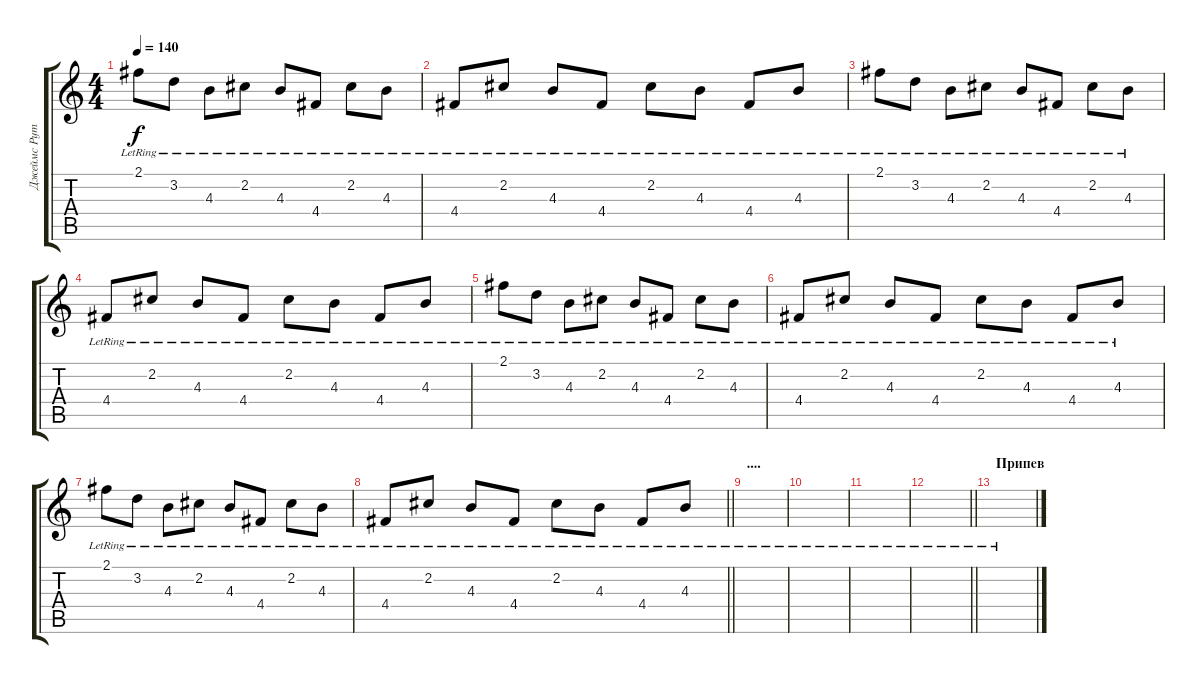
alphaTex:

\track ("Джеймс Рут (акустика)" "Джеймс Рут") {instrument acousticguitarsteel}
\staff {score tabs}
\tuning (E4 B3 G3 D3 A2 E2) {hide}
\ts (4 4)
\tempo 140
\clef g2
\ks c
2.1{lr}.8{dy f} 3.2{lr}.8 4.3{lr}.8 2.2{lr}.8 4.3{lr}.8 4.4{lr}.8 2.2{lr}.8 4.3{lr}.8 |
4.4{lr}.8 2.2{lr}.8 4.3{lr}.8 4.4{lr}.8 2.2{lr}.8 4.3{lr}.8 4.4{lr}.8 4.3{lr}.8 |
2.1{lr}.8 3.2{lr}.8 4.3{lr}.8 2.2{lr}.8 4.3{lr}.8 4.4{lr}.8 2.2{lr}.8 4.3{lr}.8 |
4.4{lr}.8 2.2{lr}.8 4.3{lr}.8 4.4{lr}.8 2.2{lr}.8 4.3{lr}.8 4.4{lr}.8 4.3{lr}.8 |
2.1{lr}.8 3.2{lr}.8 4.3{lr}.8 2.2{lr}.8 4.3{lr}.8 4.4{lr}.8 2.2{lr}.8 4.3{lr}.8 |
4.4{lr}.8 2.2{lr}.8 4.3{lr}.8 4.4{lr}.8 2.2{lr}.8 4.3{lr}.8 4.4{lr}.8 4.3{lr}.8 |
2.1{lr}.8 3.2{lr}.8 4.3{lr}.8 2.2{lr}.8 4.3{lr}.8 4.4{lr}.8 2.2{lr}.8 4.3{lr}.8 |
\barLineRight lightlight
4.4{lr}.8 2.2{lr}.8 4.3{lr}.8 4.4{lr}.8 2.2{lr}.8 4.3{lr}.8 4.4{lr}.8 4.3{lr}.8 |
\section ("" "....")
|
|
|
\barLineRight lightlight
|
\section ("" "Припев")
